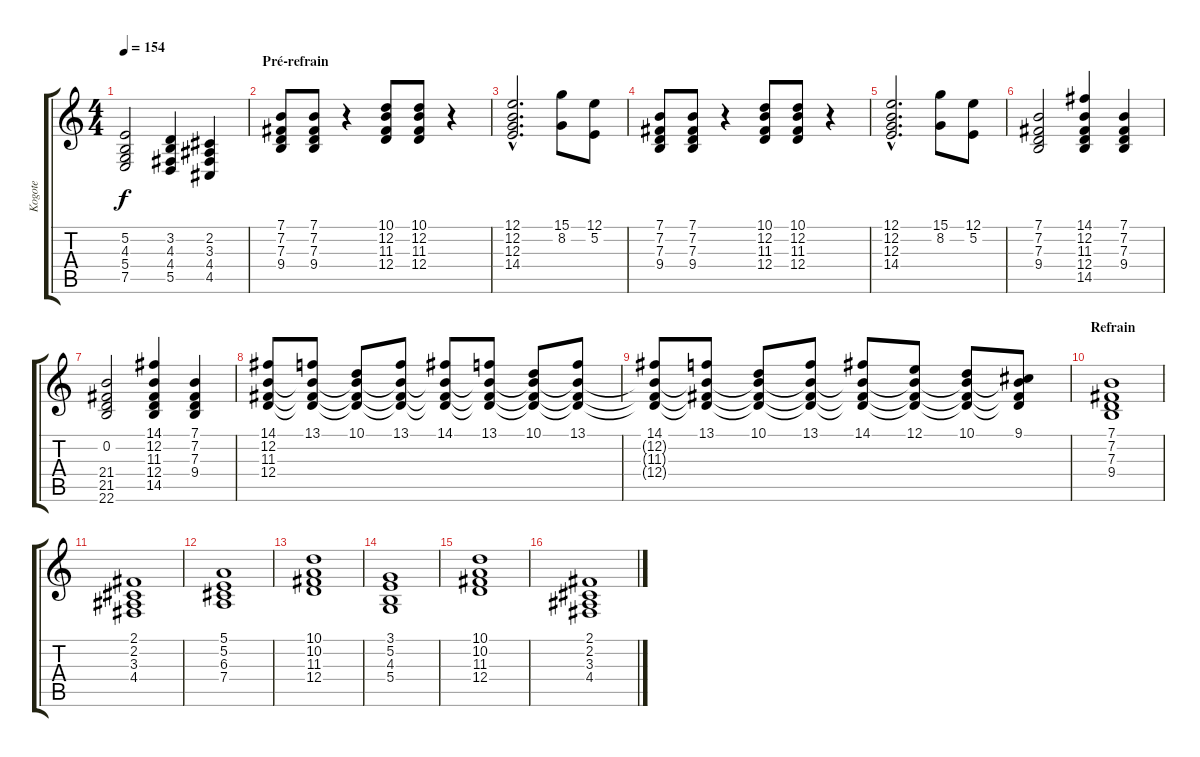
\track ("Kogote" "Kogote") {instrument accordion}
\staff {score tabs}
\tuning (E4 B3 G3 D3 A2 E2) {hide}
\ts (4 4)
\tempo 154
\clef g2
\ks c
(5.2 4.3 5.4 7.5).2{dy f} (3.2 4.3 4.4 5.5).4 (2.2 3.3 4.4 4.5).4 |
\section ("" "Pré-refrain")
(7.1 7.2 7.3 9.4).8 (7.1 7.2 7.3 9.4).8 r.4 (10.1 12.2 11.3 12.4).8 (10.1 12.2 11.3 12.4).8 r.4 |
(12.1{hac} 12.2{hac} 12.3{hac} 14.4{hac}).2{d} (15.1 8.2).8 (12.1 5.2).8 |
(7.1 7.2 7.3 9.4).8 (7.1 7.2 7.3 9.4).8 r.4 (10.1 12.2 11.3 12.4).8 (10.1 12.2 11.3 12.4).8 r.4 |
(12.1{hac} 12.2{hac} 12.3{hac} 14.4{hac}).2{d} (15.1 8.2).8 (12.1 5.2).8 |
(7.1 7.2 7.3 9.4).2 (14.1 12.2 11.3 12.4 14.5).4 (7.1 7.2 7.3 9.4).4 |
(0.2 21.4 21.5 22.6).2 (14.1 12.2 11.3 12.4 14.5).4 (7.1 7.2 7.3 9.4).4 |
(14.1 12.2 11.3 12.4).8 (13.1 12.2{t} 11.3{t} 12.4{t}).8 (10.1 12.2{t} 11.3{t} 12.4{t}).8 (13.1 12.2{t} 11.3{t} 12.4{t}).8 (14.1 12.2{t} 11.3{t} 12.4{t}).8 (13.1 12.2{t} 11.3{t} 12.4{t}).8 (10.1 12.2{t} 11.3{t} 12.4{t}).8 (13.1 12.2{t} 11.3{t} 12.4{t}).8 |
(14.1 12.2{t} 11.3{t} 12.4{t}).8 (13.1 12.2{t} 11.3{t} 12.4{t}).8 (10.1 12.2{t} 11.3{t} 12.4{t}).8 (13.1 12.2{t} 11.3{t} 12.4{t}).8 (14.1 12.2{t} 11.3{t} 12.4{t}).8 (12.1 12.2{t} 11.3{t} 12.4{t}).8 (10.1 12.2{t} 11.3{t} 12.4{t}).8 (9.1 12.2{t} 11.3{t} 12.4{t}).8 |
\section ("" "Refrain")
(7.1 7.2 7.3 9.4).1 |
(2.1 2.2 3.3 4.4).1 |
(5.1 5.2 6.3 7.4).1 |
(10.1 10.2 11.3 12.4).1 |
(3.1 5.2 4.3 5.4).1 |
(10.1 10.2 11.3 12.4).1 |
(2.1 2.2 3.3 4.4).1
